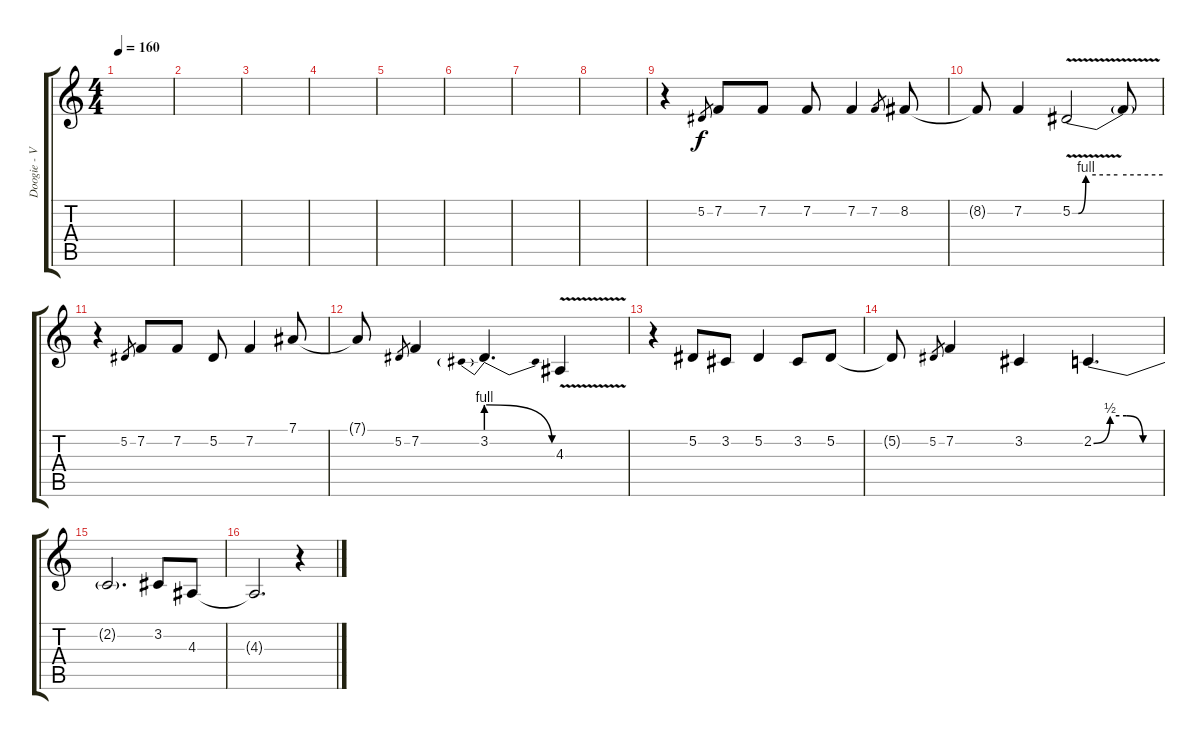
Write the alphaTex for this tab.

\track ("Doogie - Vocals" "Doogie - V") {instrument lead2sawtooth}
\staff {score tabs}
\tuning (Eb4 Bb3 Gb3 Db3 Ab2 Eb2) {hide}
\ts (4 4)
\tempo 160
\clef g2
\ks c
|
|
|
|
\section ("" "")
|
|
|
|
\section ("" "")
r.4 5.2.8{gr} 7.2.8 7.2.8 7.2.8 7.2.4 7.2.8{gr} 8.2.8 |
8.2{t}.8 7.2.4 5.2{be (custom 0 0 4 0 9 4 30 4 60 4) v}.2 5.2{t}.8 |
r.4 5.2.8{gr} 7.2.8 7.2.8 5.2.8 7.2.4 7.1.8 |
7.1{t}.8 5.2.8{gr} 7.2.4 3.2{be (prebendrelease 0 4 60 0)}.4{d} 4.3{v}.4 |
r.4 5.2.8 3.2.8 5.2.4 3.2.8 5.2.8 |
5.2{t}.8 5.2.8{gr} 7.2.4 3.2.4 2.2{be (custom 0 0 15 2 30 2 45 0 60 0)}.4{d} |
2.2{t}.2{d} 3.2.8 4.3.8 |
4.3{t}.2{d} r.4
